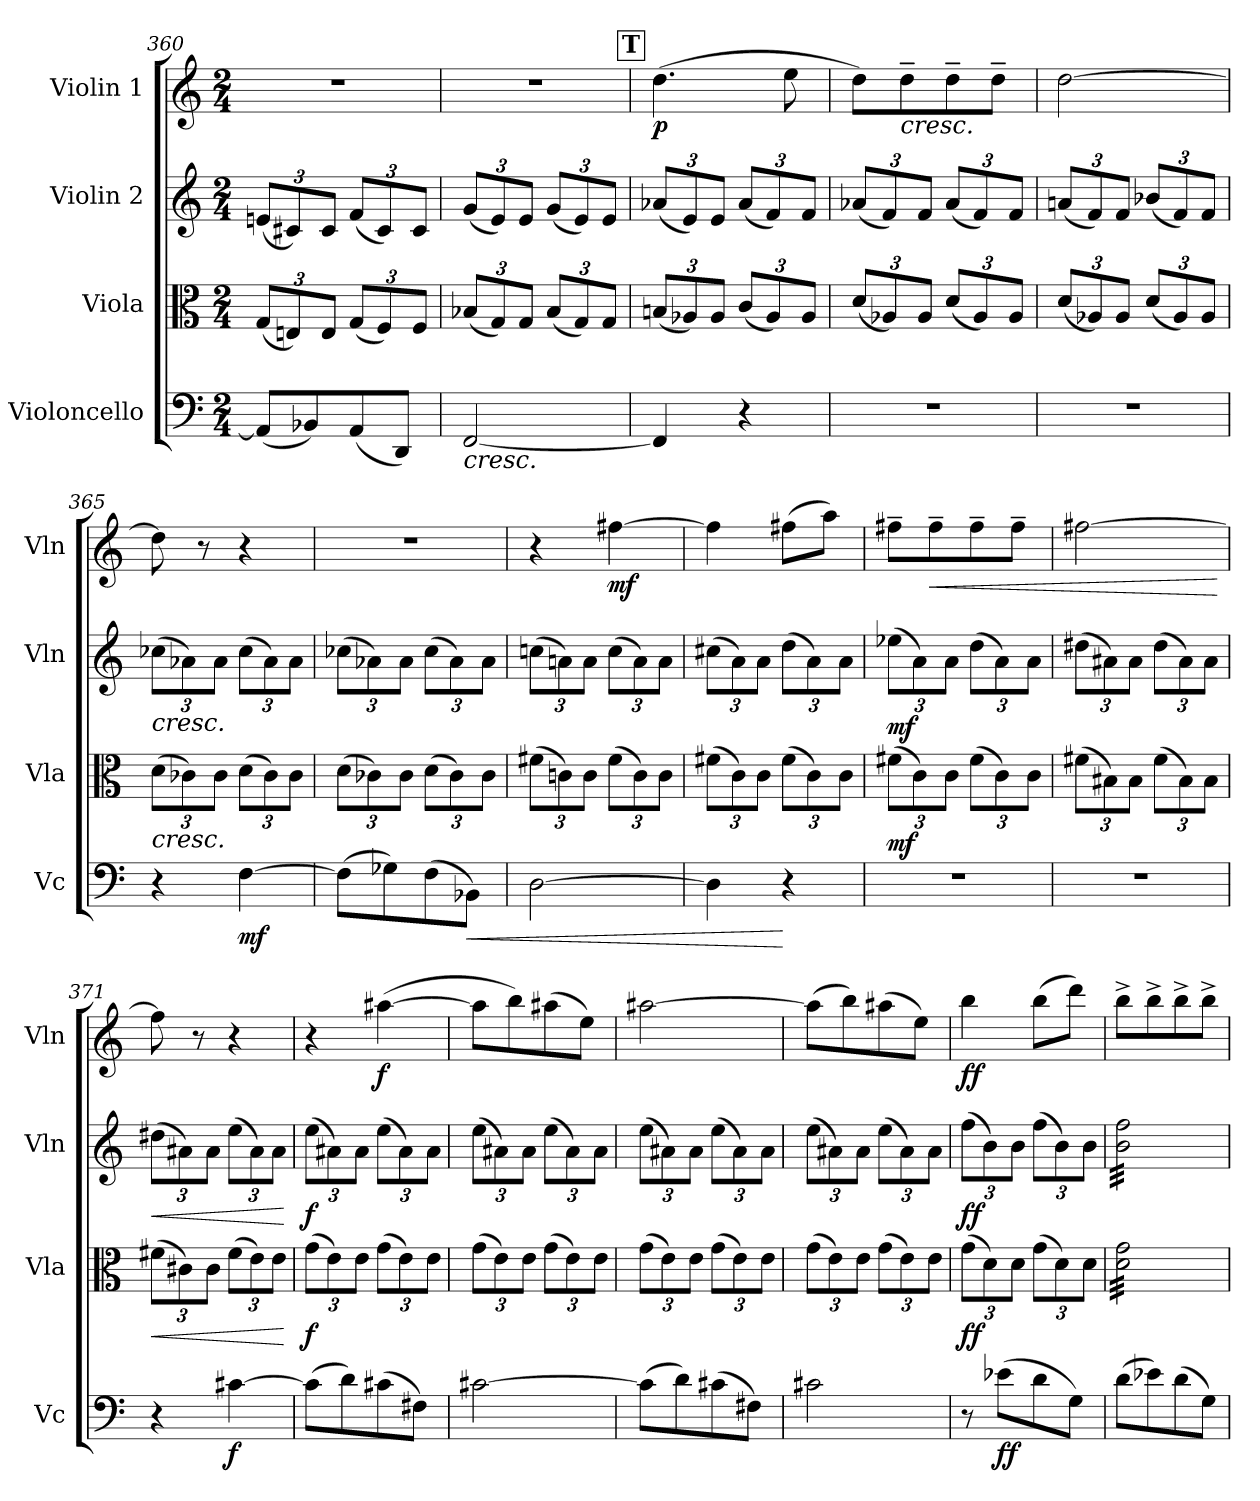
**kern	**dynam	**kern	**dynam	**kern	**dynam	**kern	**dynam
*part4	*part4	*part3	*part3	*part2	*part2	*part1	*part1
*staff4	*staff4	*staff3	*staff3	*staff2	*staff2	*staff1	*staff1
*I"Violoncello	*	*I"Viola	*	*I"Violin 2	*	*I"Violin 1	*
*I'Vc	*	*I'Vla	*	*I'Vln	*	*I'Vln	*
*clefF4	*	*clefC3	*	*clefG2	*	*clefG2	*
*k[]	*	*k[]	*	*k[]	*	*k[]	*
*M2/4	*	*M2/4	*	*M2/4	*	*M2/4	*
*	*	*Xbrackettup	*	*Xbrackettup	*	*	*
=360	=360	=360	=360	=360	=360	=360	=360
(8AA/L]	.	(12G/L	.	(12en/L	.	2r	.
.	.	12En/)	.	12c#X/)	.	.	.
8BB-X/)	.	.	.	.	.	.	.
.	.	12E/J	.	12c#/J	.	.	.
(8AA/	.	(12G/L	.	(12f/L	.	.	.
.	.	12F/)	.	12c#/)	.	.	.
8DD/J)	.	.	.	.	.	.	.
.	.	12F/J	.	12c#/J	.	.	.
=361	=361	=361	=361	=361	=361	=361	=361
!	!LO:HP:b	!	!	!	!	!	!
[2FF/	<	(12B-X/L	.	(12g/L	.	2r	.
.	.	12G/)	.	12e/)	.	.	.
.	.	12G/J	.	12e/J	.	.	.
.	.	(12B-/L	.	(12g/L	.	.	.
.	.	12G/)	.	12e/)	.	.	.
.	.	12G/J	.	12e/J	.	.	.
!!LO:REH:place=s1:a:B:cj:fs=14:t=T
=362	=362	=362	=362	=362	=362	=362	=362
!	!	!	!	!	!	!	!LO:DY:b
4FF/]	.	(12Bn/L	.	(12a-X/L	.	(4.dd\	p
.	.	12A-X/)	.	12e/)	.	.	.
.	.	12A-/J	.	12e/J	.	.	.
4r	.	(12c/L	.	(12a-/L	.	.	.
.	.	12A-/)	.	12f/)	.	.	.
.	.	.	.	.	.	8ee\	.
.	.	12A-/J	.	12f/J	.	.	.
!!LO:LB:g=z
=363	=363	=363	=363	=363	=363	=363	=363
2r	.	(12d/L	.	(12a-X/L	.	8dd\L)	.
.	.	12A-X/)	.	12f/)	.	.	.
!	!	!	!	!	!	!	!LO:HP:b
.	.	.	.	.	.	8dd~\	<
.	.	12A-/J	.	12f/J	.	.	.
.	.	(12d/L	.	(12a-/L	.	8dd~\	.
.	.	12A-/)	.	12f/)	.	.	.
.	.	.	.	.	.	8dd~\J	.
.	.	12A-/J	.	12f/J	.	.	.
=364	=364	=364	=364	=364	=364	=364	=364
2r	.	(12d/L	.	(12an/L	.	[2dd\	.
.	.	12A-X/)	.	12f/)	.	.	.
.	.	12A-/J	.	12f/J	.	.	.
.	.	(12d/L	.	(12b-X/L	.	.	.
.	.	12A-/)	.	12f/)	.	.	.
.	.	12A-/J	.	12f/J	.	.	.
=365	=365	=365	=365	=365	=365	=365	=365
!	!	!	!LO:HP:b	!	!LO:HP:b	!	!
4r	.	(12d\L	<	(12cc-X\L	<	8dd\]	.
.	.	12c-X\)	.	12a-X\)	.	.	.
.	.	.	.	.	.	8r	.
.	.	12c-\J	.	12a-\J	.	.	.
!	!LO:DY:b	!	!	!	!	!	!
[4F\	mf	(12d\L	.	(12cc-\L	.	4r	.
.	.	12c-\)	.	12a-\)	.	.	.
.	.	12c-\J	.	12a-\J	.	.	.
=366	=366	=366	=366	=366	=366	=366	=366
(8F\L]	.	(12d\L	.	(12cc-X\L	.	2r	.
.	.	12c-X\)	.	12a-X\)	.	.	.
8G-X\)	.	.	.	.	.	.	.
.	.	12c-\J	.	12a-\J	.	.	.
(8F\	.	(12d\L	.	(12cc-\L	.	.	.
.	.	12c-\)	.	12a-\)	.	.	.
!	!LO:HP:b	!	!	!	!	!	!
8BB-X\J)	<	.	.	.	.	.	.
.	.	12c-\J	.	12a-\J	.	.	.
=367	=367	=367	=367	=367	=367	=367	=367
[2D\	.	(12f#X\L	.	(12ccn\L	.	4r	.
.	.	12cn\)	.	12an\)	.	.	.
.	.	12c\J	.	12a\J	.	.	.
!	!	!	!	!	!	!	!LO:DY:b
.	.	(12f#\L	.	(12cc\L	.	[>4ff#X\	mf
.	.	12c\)	.	12a\)	.	.	.
.	.	12c\J	.	12a\J	.	.	.
!!LO:PB:g=z
=368	=368	=368	=368	=368	=368	=368	=368
4D\]	.	(12f#X\L	.	(12cc#X\L	.	4ff#\]	.
.	.	12c\)	.	12a\)	.	.	.
.	.	12c\J	.	12a\J	.	.	.
4r	[	(12f#\L	.	(12dd\L	.	(8ff#X\L	.
.	.	12c\)	.	12a\)	.	.	.
.	.	.	.	.	.	8aa\J)	.
.	.	12c\J	.	12a\J	.	.	.
=369	=369	=369	=369	=369	=369	=369	=369
!	!	!	!LO:DY:b	!	!LO:DY:b	!	!
2r	.	(12f#X\L	mf	(12ee-X\L	mf	8ff#X~\L	.
.	.	12c\)	.	12a\)	.	.	.
!	!	!	!	!	!	!	!LO:HP:b
.	.	.	.	.	.	8ff#~\	<
.	.	12c\J	.	12a\J	.	.	.
.	.	(12f#\L	.	(12dd\L	.	8ff#~\	.
.	.	12c\)	.	12a\)	.	.	.
.	.	.	.	.	.	8ff#~\J	.
.	.	12c\J	.	12a\J	.	.	.
=370	=370	=370	=370	=370	=370	=370	=370
2r	.	(12f#X\L	.	(12dd#X\L	.	[2ff#X\	.
.	.	12B#X\)	.	12a#X\)	.	.	.
.	.	12B#\J	.	12a#\J	.	.	.
.	.	(12f#\L	.	(12dd#\L	.	.	.
.	.	12B#\)	.	12a#\)	.	.	.
.	.	12B#\J	.	12a#\J	.	.	.
.	.	.	.	.	.	.	[
=371	=371	=371	=371	=371	=371	=371	=371
!	!	!	!LO:HP:b	!	!LO:HP:b	!	!
4r	.	(12f#X\L	<	(12dd#X\L	<	8ff#\]	.
.	.	12c#X\)	.	12a#X\)	.	.	.
.	.	.	.	.	.	8r	.
.	.	12c#\J	.	12a#\J	.	.	.
!	!LO:DY:b	!	!	!	!	!	!
[>4c#X\	f	(12f#\L	.	(12ee\L	.	4r	.
.	.	12e\)	.	12a#\)	.	.	.
.	.	12e\J	.	12a#\J	.	.	.
.	.	.	[	.	[	.	.
=372	=372	=372	=372	=372	=372	=372	=372
!	!	!	!LO:DY:b	!	!LO:DY:b	!	!
(8c#\L]	.	(12g\L	f	(12ee\L	f	4r	.
.	.	12e\)	.	12a#X\)	.	.	.
8d\)	.	.	.	.	.	.	.
.	.	12e\J	.	12a#\J	.	.	.
!	!	!	!	!	!	!	!LO:DY:b
(8c#X\	.	(12g\L	.	(12ee\L	.	([>4aa#X\	f
.	.	12e\)	.	12a#\)	.	.	.
8F#X\J)	.	.	.	.	.	.	.
.	.	12e\J	.	12a#\J	.	.	.
!!LO:LB:g=z
=373	=373	=373	=373	=373	=373	=373	=373
[2c#X\	.	(12g\L	.	(12ee\L	.	8aa#\L]	.
.	.	12e\)	.	12a#X\)	.	.	.
.	.	.	.	.	.	8bb\)	.
.	.	12e\J	.	12a#\J	.	.	.
.	.	(12g\L	.	(12ee\L	.	(8aa#X\	.
.	.	12e\)	.	12a#\)	.	.	.
.	.	.	.	.	.	8ee\J)	.
.	.	12e\J	.	12a#\J	.	.	.
=374	=374	=374	=374	=374	=374	=374	=374
(8c#\L]	.	(12g\L	.	(12ee\L	.	[2aa#X\	.
.	.	12e\)	.	12a#X\)	.	.	.
8d\)	.	.	.	.	.	.	.
.	.	12e\J	.	12a#\J	.	.	.
(8c#X\	.	(12g\L	.	(12ee\L	.	.	.
.	.	12e\)	.	12a#\)	.	.	.
8F#X\J)	.	.	.	.	.	.	.
.	.	12e\J	.	12a#\J	.	.	.
=375	=375	=375	=375	=375	=375	=375	=375
2c#X\	.	(12g\L	.	(12ee\L	.	(8aa#\L]	.
.	.	12e\)	.	12a#X\)	.	.	.
.	.	.	.	.	.	8bb\)	.
.	.	12e\J	.	12a#\J	.	.	.
.	.	(12g\L	.	(12ee\L	.	(8aa#X\	.
.	.	12e\)	.	12a#\)	.	.	.
.	.	.	.	.	.	8ee\J)	.
.	.	12e\J	.	12a#\J	.	.	.
.	[	.	[	.	[	.	[
=376	=376	=376	=376	=376	=376	=376	=376
!	!	!	!LO:DY:b	!	!LO:DY:b	!	!LO:DY:b
8r	.	(12g\L	ff	(12ff\L	ff	4bb\	ff
.	.	12d\)	.	12b\)	.	.	.
!	!LO:DY:b	!	!	!	!	!	!
(8e-X\L	ff	.	.	.	.	.	.
.	.	12d\J	.	12b\J	.	.	.
8d\	.	(12g\L	.	(12ff\L	.	(8bb\L	.
.	.	12d\)	.	12b\)	.	.	.
8G\J)	.	.	.	.	.	8ddd\J)	.
.	.	12d\J	.	12b\J	.	.	.
=377	=377	=377	=377	=377	=377	=377	=377
*	*	*tremolo	*	*	*	*	*
*	*	*	*	*tremolo	*	*	*
(8d\L	.	32d\ 32g\LLL	.	32b\ 32ff\LLL	.	8bb^\L	.
.	.	32d\ 32g\	.	32b\ 32ff\	.	.	.
.	.	32d\ 32g\	.	32b\ 32ff\	.	.	.
.	.	32d\ 32g\	.	32b\ 32ff\	.	.	.
8e-X\)	.	32d\ 32g\	.	32b\ 32ff\	.	8bb^\	.
.	.	32d\ 32g\	.	32b\ 32ff\	.	.	.
.	.	32d\ 32g\	.	32b\ 32ff\	.	.	.
.	.	32d\ 32g\	.	32b\ 32ff\	.	.	.
(8d\	.	32d\ 32g\	.	32b\ 32ff\	.	8bb^\	.
.	.	32d\ 32g\	.	32b\ 32ff\	.	.	.
.	.	32d\ 32g\	.	32b\ 32ff\	.	.	.
.	.	32d\ 32g\	.	32b\ 32ff\	.	.	.
8G\J)	.	32d\ 32g\	.	32b\ 32ff\	.	8bb^\J	.
.	.	32d\ 32g\	.	32b\ 32ff\	.	.	.
.	.	32d\ 32g\	.	32b\ 32ff\	.	.	.
.	.	32d\ 32g\JJJ	.	32b\ 32ff\JJJ	.	.	.
*	*	*	*	*Xtremolo	*	*	*
*	*	*Xtremolo	*	*	*	*	*
=	=	=	=	=	=	=	=
*-	*-	*-	*-	*-	*-	*-	*-
